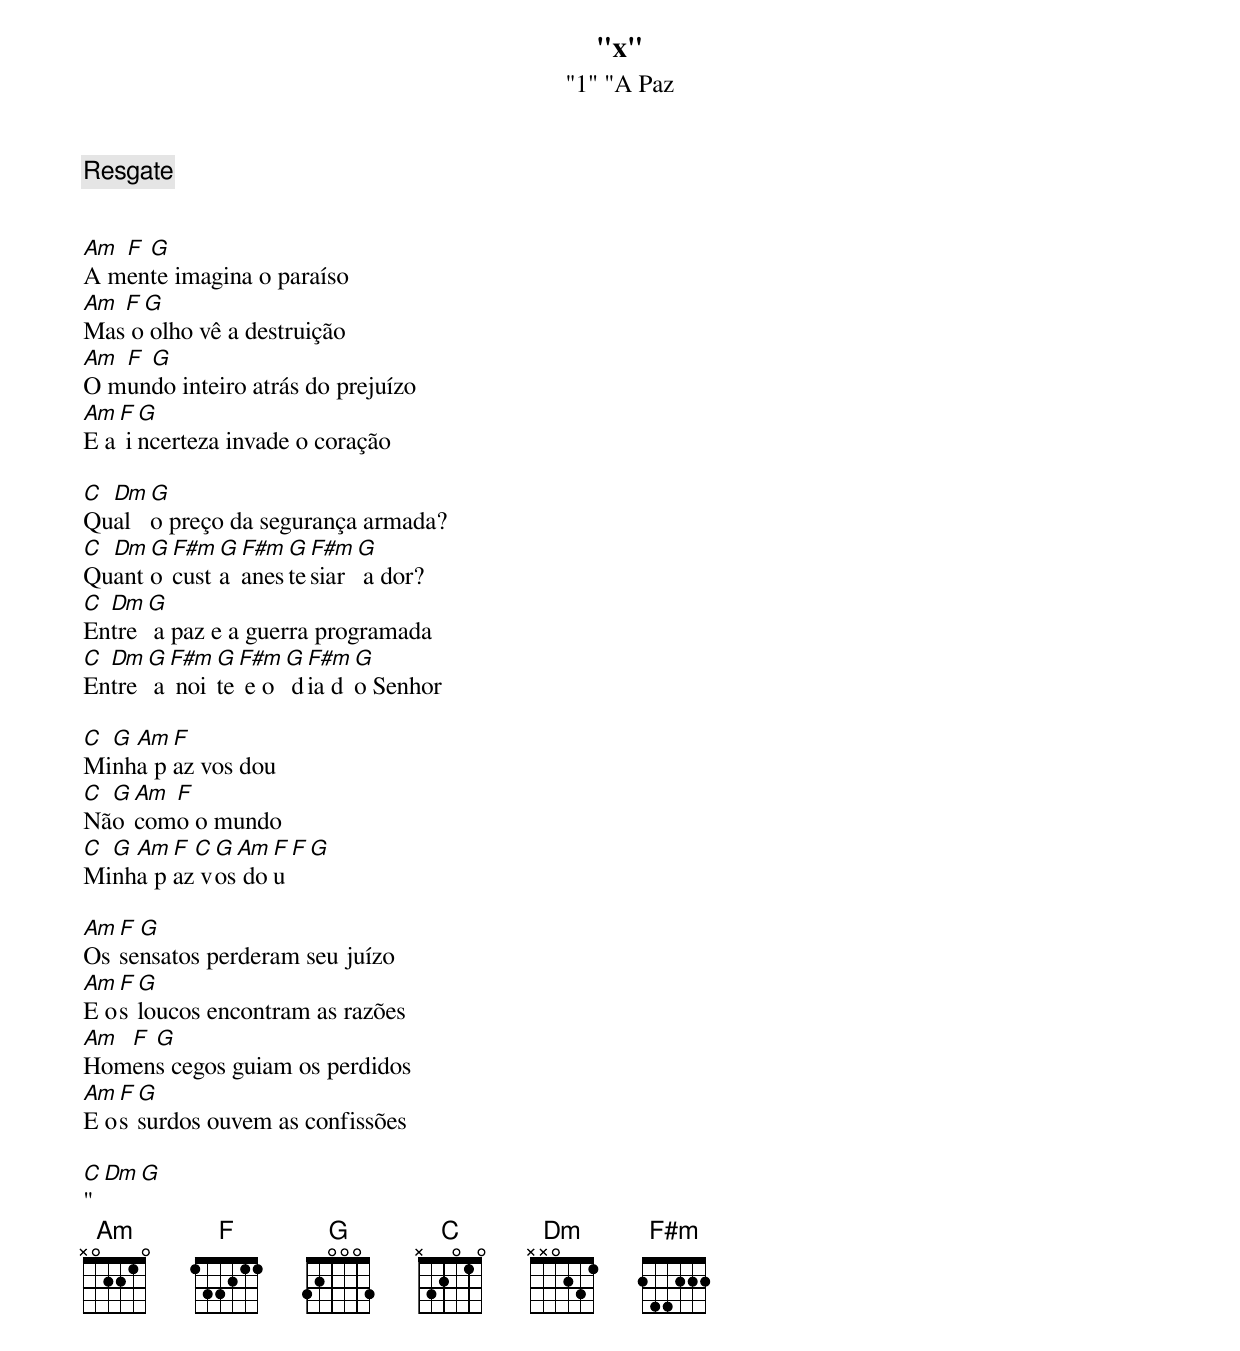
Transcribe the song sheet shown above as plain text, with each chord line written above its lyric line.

"x"
"1" "A Paz
Resgate


Am F G
A mente imagina o paraíso
Am F G
Mas o olho vê a destruição
Am F G
O mundo inteiro atrás do prejuízo
Am F G
E a incerteza invade o coração

C Dm G
Qual o preço da segurança armada?
C Dm G F#m G F#m G F#m G
Quanto custa anestesiar a dor?
C Dm G
Entre a paz e a guerra programada
C Dm G F#m G F#m G F#m G
Entre a noite e o dia do Senhor

C G Am F
Minha paz vos dou
C G Am F
Não como o mundo
C G Am F C G Am F F G
Minha paz vos dou

Am F G
Os sensatos perderam seu juízo
Am F G
E os loucos encontram as razões
Am F G
Homens cegos guiam os perdidos
Am F G
E os surdos ouvem as confissões

C Dm G
"
